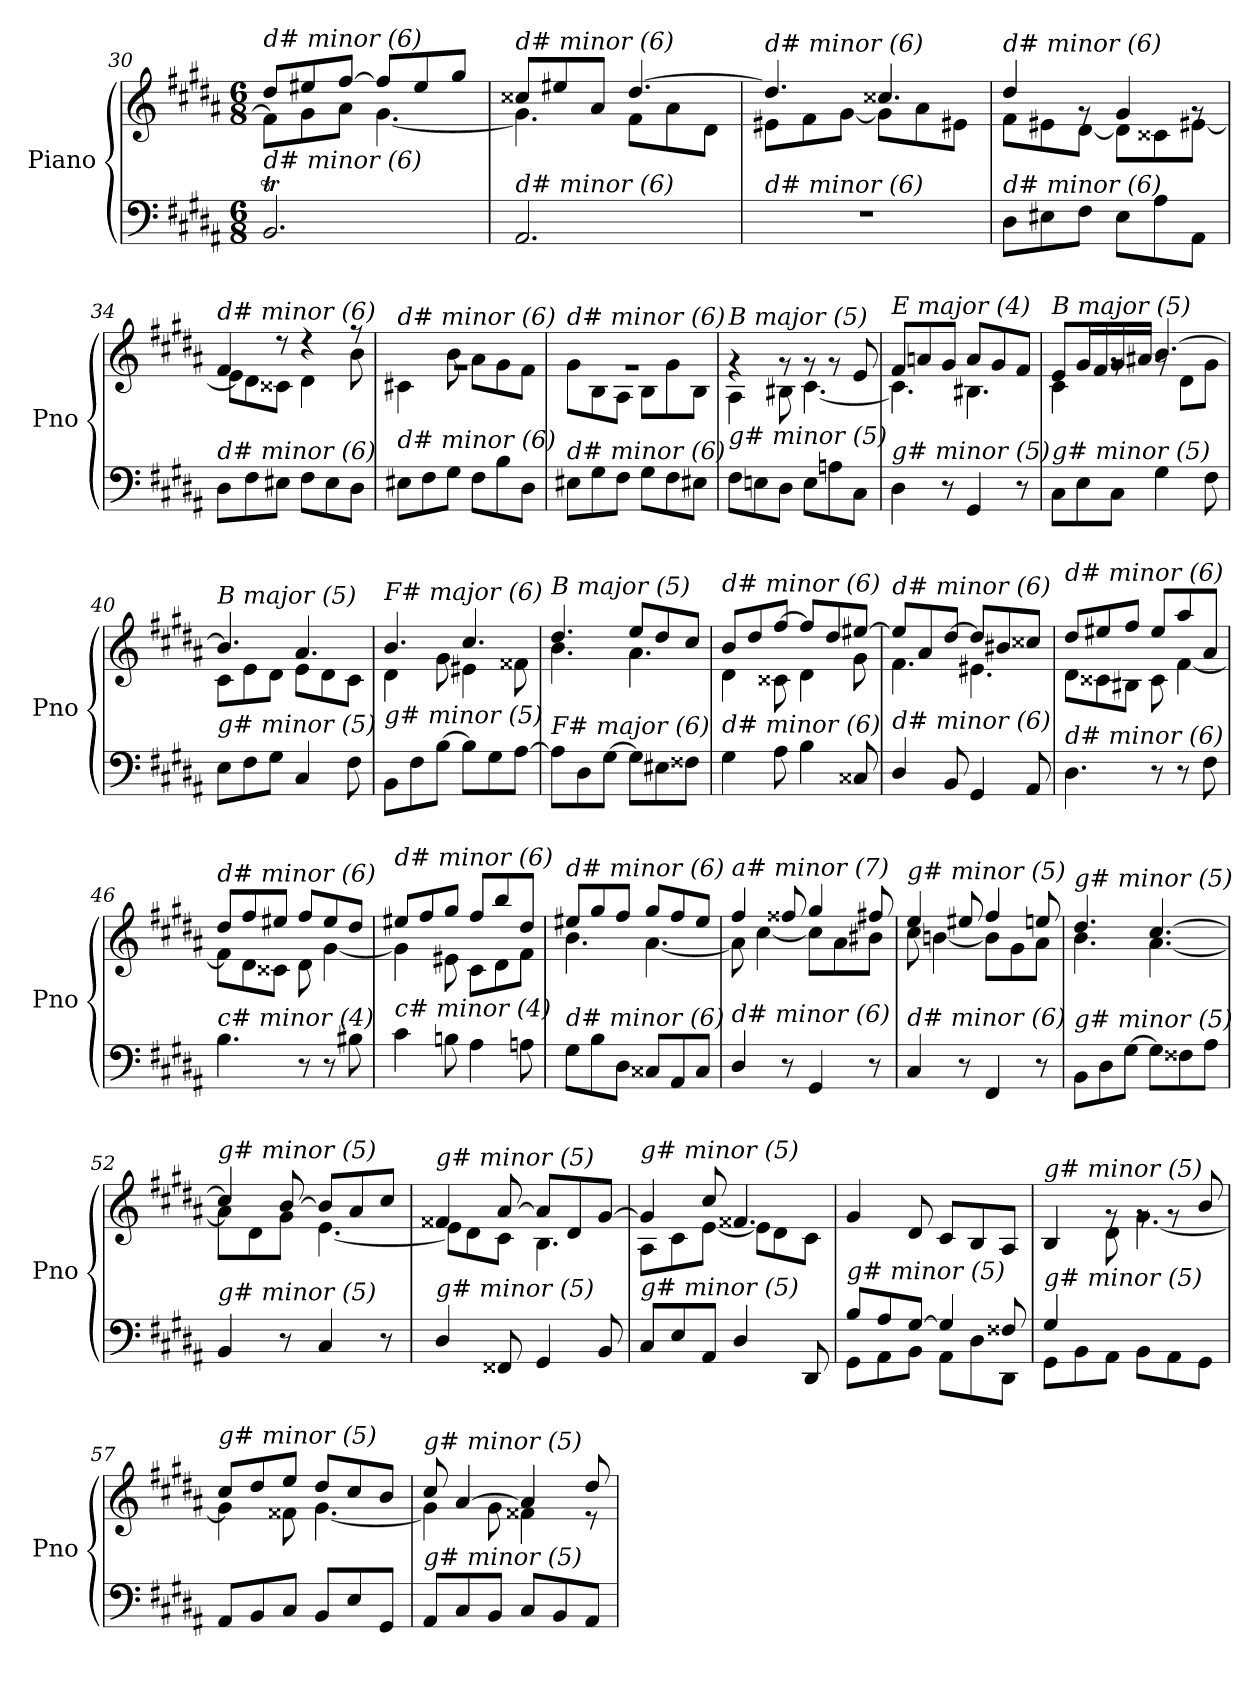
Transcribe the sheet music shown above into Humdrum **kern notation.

**kern	**kern
*part1	*part1
*staff2	*staff1
*I"Piano	*
*I'Pno	*
*clefF4	*clefG2
*k[f#c#g#d#a#]	*k[f#c#g#d#a#]
*M6/8	*M6/8
=30	=30
*	*^
!	!LO:TX:i:t=d# minor (6)	!
!LO:TX:i:t=d# minor (6)	!	!
2.BBT/	8dd#/L	8f#\L]
.	8ee#X/	8g#\
.	[8ff#/J	8a#\J
.	8ff#/L]	[4.g#\
.	8ee#/	.
.	8gg#/J	.
=31	=31	=31
!	!LO:TX:i:t=d# minor (6)	!
!LO:TX:i:t=d# minor (6)	!	!
2.AA#/	8cc##X/L	4.g#\]
.	8ee#X/	.
.	8a#/J	.
.	[4.dd#/	8f#\L
.	.	8a#\
.	.	8d#\J
=32	=32	=32
!	!LO:TX:i:t=d# minor (6)	!
!LO:TX:i:t=d# minor (6)	!	!
2.r	4.dd#/]	8e#X\L
.	.	8f#\
.	.	[8g#\J
.	4.cc##X/	8g#\L]
.	.	8a#\
.	.	8e#X\J
=33	=33	=33
!	!LO:TX:i:t=d# minor (6)	!
!LO:TX:i:t=d# minor (6)	!	!
8D#\L	4dd#/	8f#\L
8E#X\	.	8e#X\
8F#\J	8rg	[8d#\J
8E#\L	4g#/	8d#\L]
8A#\	.	8c##X\
8AA#\J	8rg	[8e#X\J
!!LO:LB:g=z	!!
=34	=34	=34
!	!LO:TX:i:t=d# minor (6)	!
!LO:TX:i:t=d# minor (6)	!	!
8D#\L	4f#/	8e#\L]
8F#\	.	8d#\
8E#X\J	8r	8c##X\J
8F#\L	4r	4d#\
8E#\	.	.
8D#\J	8r	8b\
=35	=35	=35
!	!LO:TX:i:t=d# minor (6)	!
!LO:TX:i:t=d# minor (6)	!	!
8E#X\L	2.rg	4c#X\
8F#\	.	.
8G#\J	.	8b\
8F#\L	.	8a#\L
8B\	.	8g#\
8D#\J	.	8f#\J
=36	=36	=36
!	!LO:TX:i:t=d# minor (6)	!
!LO:TX:i:t=d# minor (6)	!	!
8E#X\L	2.rg	8g#\L
8G#\	.	8B\
8F#\J	.	8A#\J
8G#\L	.	8B\L
8F#\	.	8g#\
8E#X\J	.	8B\J
=37	=37	=37
!	!LO:TX:i:t=B major (5)	!
!LO:TX:i:t=g# minor (5)	!	!
8F#\L	4rg	4A#\
8En\	.	.
8D#\J	8rg	8B#X\
8E\L	8rg	[4.c#\
8An\	8rg	.
8C#\J	8e/	.
=38	=38	=38
!	!LO:TX:i:t=E major (4)	!
!LO:TX:i:t=g# minor (5)	!	!
4D#\	8f#/L	4.c#\]
.	8an/	.
8r	8g#/J	.
4GG#/	8a/L	4.B#X\
.	8g#/	.
8r	8f#/J	.
=39	=39	=39
!	!LO:TX:i:t=B major (5)	!
!LO:TX:i:t=g# minor (5)	!	!
8C#\L	8e/L	4c#\
8E\	16g#/L	.
.	16f#/	.
8C#\J	16g#/	8rg
.	16a#X/JJ	.
4G#\	[4.b/	8rg
.	.	8d#\L
8F#\	.	8g#\J
!!LO:LB:g=z	!!
=40	=40	=40
!	!LO:TX:i:t=B major (5)	!
!LO:TX:i:t=g# minor (5)	!	!
8E\L	4.b/]	8c#\L
8F#\	.	8e\
8G#\J	.	8d#\J
4C#/	4.a#/	8e\L
.	.	8d#\
8F#\	.	8c#\J
=41	=41	=41
!	!LO:TX:i:t=F# major (6)	!
!LO:TX:i:t=g# minor (5)	!	!
8BB\L	4.b/	4d#\
8F#\	.	.
[8B\J	.	8g#\
8B\L]	4.cc#/	4e#X\
8G#\	.	.
[8A#\J	.	8f##X\
=42	=42	=42
!	!LO:TX:i:t=B major (5)	!
!LO:TX:i:t=F# major (6)	!	!
8A#\L]	4.dd#/	4.b\
8D#\	.	.
[8G#\J	.	.
8G#\L]	8ee/L	4.a#\
8E#X\	8dd#/	.
8F##X\J	8cc#/J	.
=43	=43	=43
!	!LO:TX:i:t=d# minor (6)	!
!LO:TX:i:t=d# minor (6)	!	!
4G#\	8b/L	4d#\
.	8dd#/	.
8A#\	[8ff#/J	8c##X\
4B\	8ff#/L]	4d#\
.	8dd#/	.
8C##X/	[8ee#X/J	8g#\
=44	=44	=44
!	!LO:TX:i:t=d# minor (6)	!
!LO:TX:i:t=d# minor (6)	!	!
4D#/	8ee#/L]	4.f#\
.	8a#/	.
8BB/	[8dd#/J	.
4GG#/	8dd#/L]	4.e#X\
.	8b#X/	.
8AA#/	8cc##X/J	.
!!LO:LB:g=z	!!
=45	=45	=45
!	!LO:TX:i:t=d# minor (6)	!
!LO:TX:i:t=d# minor (6)	!	!
4.D#\	8dd#/L	8d#\L
.	8ee#X/	8c##X\
.	8ff#/J	8B#X\J
8r	8ee#/L	8c##\
8r	8aa#/	[4f#\
8F#\	8a#/J	.
=46	=46	=46
!	!LO:TX:i:t=d# minor (6)	!
!LO:TX:i:t=c# minor (4)	!	!
4.B\	8dd#/L	8f#\L]
.	8ff#/	8d#\
.	8ee#X/J	8c##X\J
8r	8ff#/L	8d#\
8r	8ee#/	[4g#\
8B#X\	8dd#/J	.
=47	=47	=47
!	!LO:TX:i:t=d# minor (6)	!
!LO:TX:i:t=c# minor (4)	!	!
4c#\	8ee#X/L	4g#\]
.	8ff#/	.
8Bn\	8gg#/J	8e#X\
4A#\	8ff#/L	8c#\L
.	8bb/	8d#\
8An\	8dd#/J	8f#\J
=48	=48	=48
!	!LO:TX:i:t=d# minor (6)	!
!LO:TX:i:t=d# minor (6)	!	!
8G#\L	8ee#X/L	4.b\
8B\	8gg#/	.
8D#\J	8ff#/J	.
8C##X/L	8gg#/L	[4.a#\
8AA#/	8ff#/	.
8C##/J	8ee#/J	.
=49	=49	=49
!	!LO:TX:i:t=a# minor (7)	!
!LO:TX:i:t=d# minor (6)	!	!
4D#/	4ff#/	8a#\]
.	.	[4cc#\
8r	8ff##X/	.
4GG#/	4gg#/	8cc#\L]
.	.	8a#\
8r	8ff#X/	8b#X\J
!!LO:LB:g=z	!!
=50	=50	=50
!	!LO:TX:i:t=g# minor (5)	!
!LO:TX:i:t=d# minor (6)	!	!
4C#/	4ee/	8cc#\
.	.	[4bn\
8r	8ee#X/	.
4FF#/	4ff#/	8b\L]
.	.	8g#\
8r	8een/	8a#\J
=51	=51	=51
!	!LO:TX:i:t=g# minor (5)	!
!LO:TX:i:t=g# minor (5)	!	!
8BB\L	4.dd#/	4.b\
8D#\	.	.
[8G#\J	.	.
8G#\L]	[4.cc#/	[4.a#\
8F##X\	.	.
8A#\J	.	.
=52	=52	=52
!	!LO:TX:i:t=g# minor (5)	!
!LO:TX:i:t=g# minor (5)	!	!
4BB/	4cc#/]	8a#\L]
.	.	8d#\
8r	[8b/	8g#\J
4C#/	8b/L]	[4.e\
.	8a#/	.
8r	8cc#/J	.
=53	=53	=53
!	!LO:TX:i:t=g# minor (5)	!
!LO:TX:i:t=g# minor (5)	!	!
4D#/	4f##X/	8e\L]
.	.	8d#\
8FF##X/	[8a#/	8c#\J
4GG#/	8a#/L]	4.B\
.	8d#/	.
8BB/	[8g#/J	.
=54	=54	=54
!	!LO:TX:i:t=g# minor (5)	!
!LO:TX:i:t=g# minor (5)	!	!
8C#/L	4g#/]	8A#\L
8E/	.	8c#\
8AA#/J	8cc#/	[8e\J
4D#/	4.f##X/	8e\L]
.	.	8d#\
8DD#/	.	8c#\J
!!LO:LB:g=z
=55	=55	=55
*^	*	*
!	!	!LO:TX:i:t=g# minor (5)	!
!LO:TX:i:t=g# minor (5)	!	!	!
*	*	*v	*v
8B/L	8GG#\L	4g#/
8A#/	8AA#\	.
[8G#/J	8BB\J	8d#/
4G#/]	8AA#\L	8c#/L
.	8D#\	8B/
8F##X/	8DD#\J	8A#/J
=56	=56	=56
*	*	*^
!	!	!LO:TX:i:t=g# minor (5)	!
!LO:TX:i:t=g# minor (5)	!	!	!
4G#/	8GG#\L	4B/	4ryy
.	8BB\	.	.
2ryy	8AA#\J	8rg	8d#\
.	8BB\L	8rg	[4.g#\
.	8AA#\	8rg	.
.	8GG#\J	8b/	.
=57	=57	=57	=57
!	!	!LO:TX:i:t=g# minor (5)	!
!LO:TX:i:t=g# minor (5)	!	!	!
*v	*v	*	*
8AA#/L	8cc#/L	4g#\]
8BB/	8dd#/	.
8C#/J	8ee/J	8f##X\
8BB/L	8dd#/L	[4.g#\
8E/	8cc#/	.
8GG#/J	8b/J	.
=58	=58	=58
!	!LO:TX:i:t=g# minor (5)	!
!LO:TX:i:t=g# minor (5)	!	!
8AA#/L	8cc#/	4g#\]
8C#/	[4a#/	.
8BB/J	.	8g#\
8C#/L	4a#/]	4f##X\
8BB/	.	.
8AA#/J	8dd#/	8r
*	*v	*v
=	=
*-	*-
